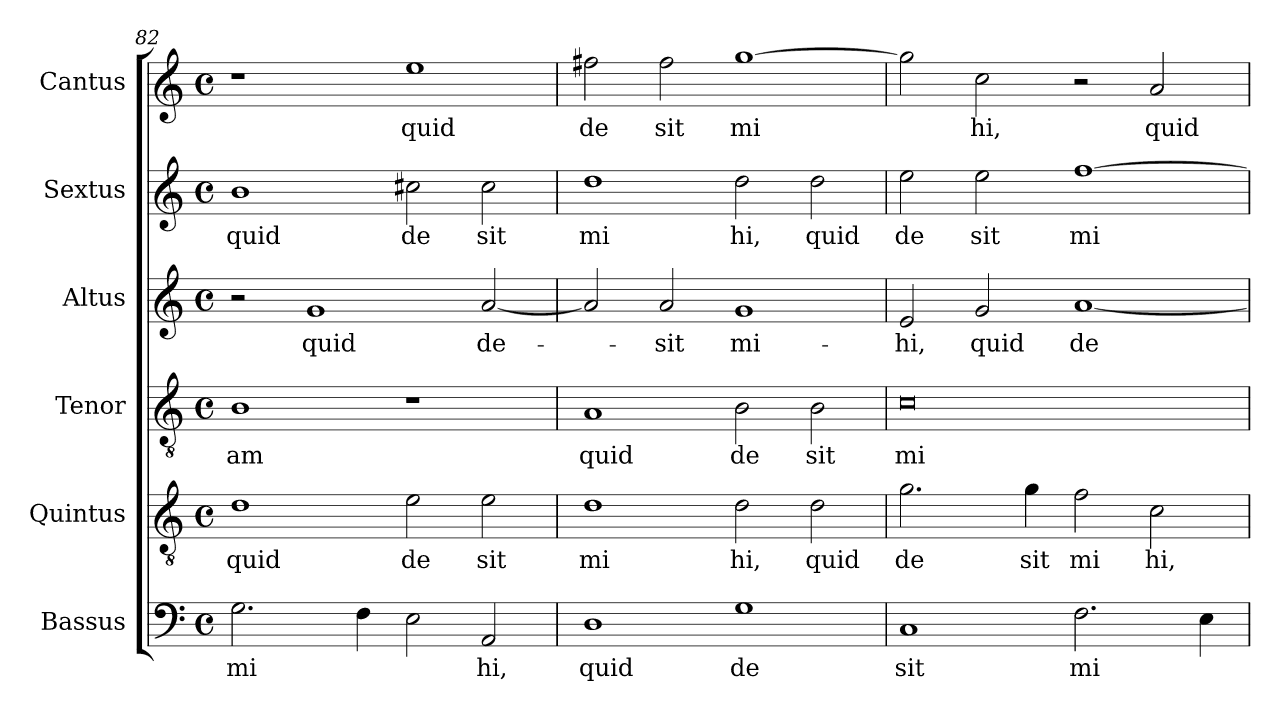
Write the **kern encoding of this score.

**kern	**text	**kern	**text	**kern	**text	**kern	**text	**kern	**text	**kern	**text
*part6	*part6	*part5	*part5	*part4	*part4	*part3	*part3	*part2	*part2	*part1	*part1
*staff6	*staff6	*staff5	*staff5	*staff4	*staff4	*staff3	*staff3	*staff2	*staff2	*staff1	*staff1
*I"Bassus	*	*I"Quintus	*	*I"Tenor	*	*I"Altus	*	*I"Sextus	*	*I"Cantus	*
*clefF4	*	*clefGv2	*	*clefGv2	*	*clefG2	*	*clefG2	*	*clefG2	*
*M4/4	*	*M4/4	*	*M4/4	*	*M4/4	*	*M4/4	*	*M4/4	*
*met(c)	*	*met(c)	*	*met(c)	*	*met(c)	*	*met(c)	*	*met(c)	*
=82	=82	=82	=82	=82	=82	=82	=82	=82	=82	=82	=82
!	!LO:LY:b	!	!LO:LY:b:cj	!	!LO:LY:b:cj	!	!	!	!LO:LY:b:cj	!	!
2.G\	mi	1d	quid	1B	am	2r	.	1b	quid	1r	.
!	!	!	!	!	!	!	!LO:LY:b:cj	!	!	!	!
.	.	.	.	.	.	1g	quid	.	.	.	.
4F\	.	.	.	.	.	.	.	.	.	.	.
!	!	!	!LO:LY:b:cj	!	!	!	!	!	!LO:LY:b:cj	!	!LO:LY:b:cj
2E\	.	2e\	de	1r	.	.	.	2cc#X\	de	1ee	quid
!	!LO:LY:b:cj	!	!LO:LY:b:cj	!	!	!	!LO:LY:b:cj	!	!LO:LY:b:cj	!	!
2AA/	hi,	2e\	sit	.	.	[<2a/	de-	2cc#\	sit	.	.
=83	=83	=83	=83	=83	=83	=83	=83	=83	=83	=83	=83
!	!LO:LY:b:cj	!	!LO:LY:b:cj	!	!LO:LY:b:cj	!	!	!	!LO:LY:b:cj	!	!LO:LY:b:cj
1D	quid	1d	mi	1A	quid	2a/]	.	1dd	mi	2ff#X\	de
!	!	!	!	!	!	!	!LO:LY:b:cj	!	!	!	!LO:LY:b:cj
.	.	.	.	.	.	2a/	-sit	.	.	2ff#\	sit
!	!LO:LY:b:cj	!	!LO:LY:b:cj	!	!LO:LY:b:cj	!	!LO:LY:b:cj	!	!LO:LY:b:cj	!	!LO:LY:b:cj
1G	de	2d\	hi,	2B\	de	1g	mi-	2dd\	hi,	[>1gg	mi
!	!	!	!LO:LY:b:cj	!	!LO:LY:b:cj	!	!	!	!LO:LY:b:cj	!	!
.	.	2d\	quid	2B\	sit	.	.	2dd\	quid	.	.
=84	=84	=84	=84	=84	=84	=84	=84	=84	=84	=84	=84
!	!LO:LY:b:cj	!	!LO:LY:b:cj	!	!LO:LY:b:cj	!	!LO:LY:b:cj	!	!LO:LY:b:cj	!	!
1C	sit	2.g\	de	0c	mi	2e/	-hi,	2ee\	de	2gg\]	.
!	!	!	!	!	!	!	!LO:LY:b:cj	!	!LO:LY:b:cj	!	!LO:LY:b:cj
.	.	.	.	.	.	2g/	quid	2ee\	sit	2cc\	hi,
!	!	!	!LO:LY:b:cj	!	!	!	!	!	!	!	!
.	.	4g\	sit	.	.	.	.	.	.	.	.
!	!LO:LY:b	!	!LO:LY:b:cj	!	!	!	!LO:LY:b:cj	!	!LO:LY:b:cj	!	!
2.F\	mi	2f\	mi	.	.	[<1a	de-	[>1ff	mi	2r	.
!	!	!	!LO:LY:b:cj	!	!	!	!	!	!	!	!LO:LY:b:cj
.	.	2c\	hi,	.	.	.	.	.	.	2a/	quid
4E\	.	.	.	.	.	.	.	.	.	.	.
=	=	=	=	=	=	=	=	=	=	=	=
*-	*-	*-	*-	*-	*-	*-	*-	*-	*-	*-	*-
